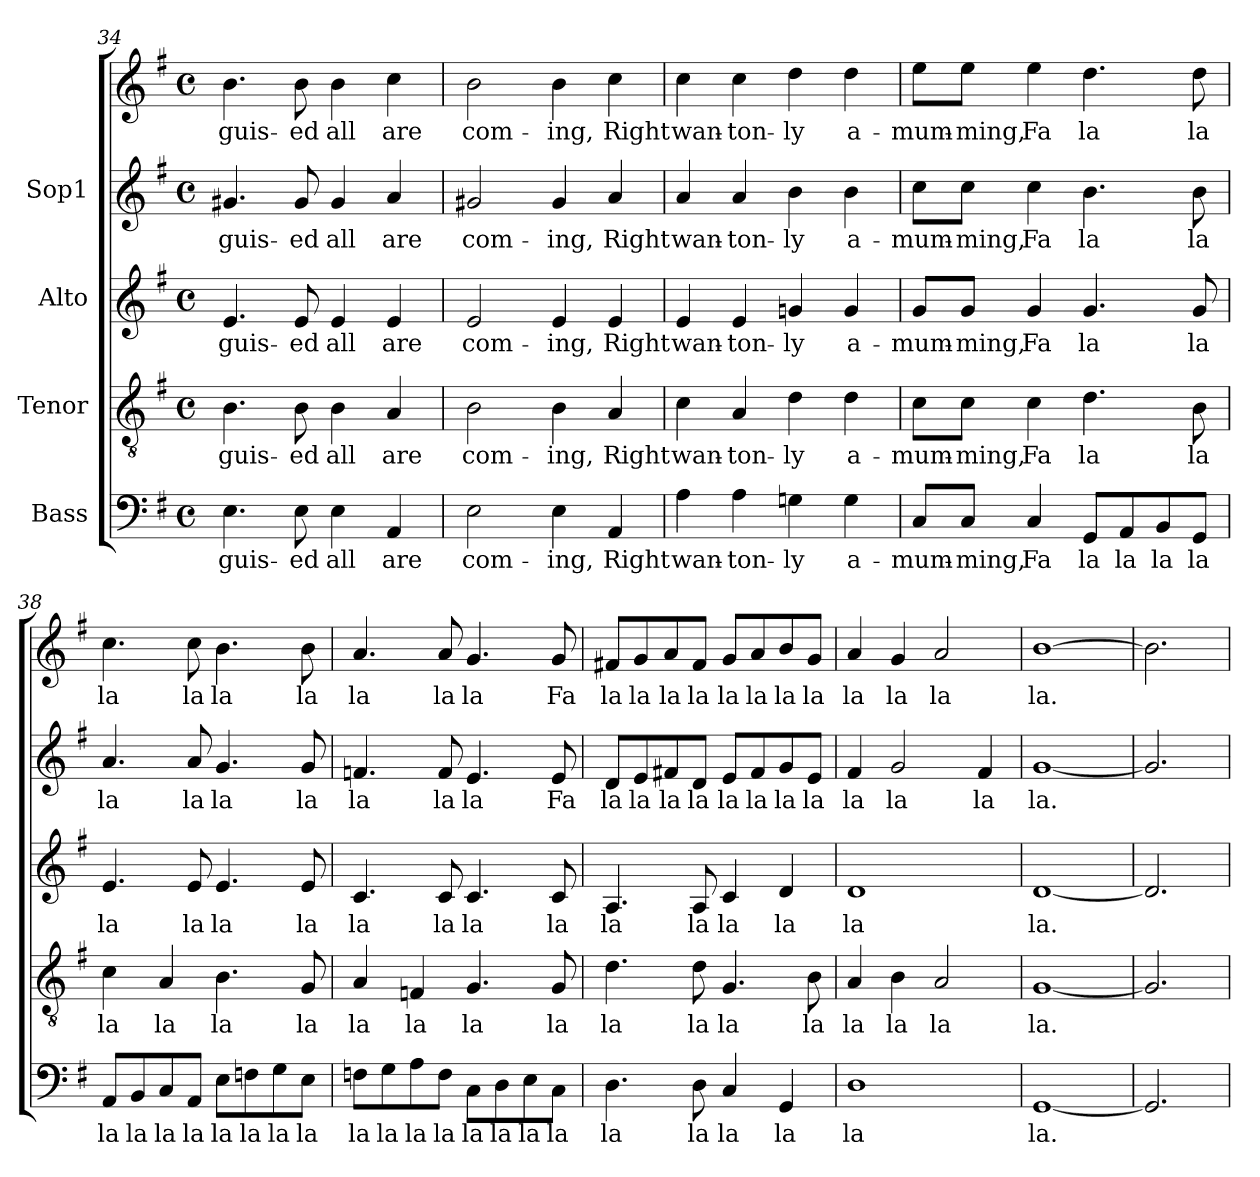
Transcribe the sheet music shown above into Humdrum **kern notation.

**kern	**text	**kern	**text	**kern	**text	**kern	**text	**kern	**text
*part4	*part4	*part3	*part3	*part2	*part2	*part1	*part1	*part1	*part1
*staff5	*staff5	*staff4	*staff4	*staff3	*staff3	*staff2	*staff2	*staff1	*staff1
*I"Bass	*	*I"Tenor	*	*I"Alto	*	*I"Sop1	*	*	*
*clefF4	*	*clefGv2	*	*clefG2	*	*clefG2	*	*clefG2	*
*k[f#]	*	*k[f#]	*	*k[f#]	*	*k[f#]	*	*k[f#]	*
*G:	*	*G:	*	*G:	*	*G:	*	*G:	*
*M4/4	*	*M4/4	*	*M4/4	*	*M4/4	*	*M4/4	*
*met(c)	*	*met(c)	*	*met(c)	*	*met(c)	*	*met(c)	*
=34	=34	=34	=34	=34	=34	=34	=34	=34	=34
!	!LO:LY:b:cj	!	!LO:LY:b:cj	!	!LO:LY:b:cj	!	!LO:LY:b:cj	!	!LO:LY:b:cj
4.E\	-guis-	4.B\	-guis-	4.e/	-guis-	4.g#X/	guis-	4.b\	-guis-
!	!LO:LY:b:cj	!	!LO:LY:b:cj	!	!LO:LY:b:cj	!	!LO:LY:b:cj	!	!LO:LY:b:cj
8E\	-ed	8B\	-ed	8e/	-ed	8g#/	-ed	8b\	-ed
!	!LO:LY:b:cj	!	!LO:LY:b:cj	!	!LO:LY:b:cj	!	!LO:LY:b:cj	!	!LO:LY:b:cj
4E\	all	4B\	all	4e/	all	4g#/	all	4b\	all
!	!LO:LY:b:cj	!	!LO:LY:b:cj	!	!LO:LY:b:cj	!	!LO:LY:b:cj	!	!LO:LY:b:cj
4AA/	are	4A/	are	4e/	are	4a/	are	4cc\	are
=35	=35	=35	=35	=35	=35	=35	=35	=35	=35
!	!LO:LY:b:cj	!	!LO:LY:b:cj	!	!LO:LY:b:cj	!	!LO:LY:b:cj	!	!LO:LY:b:cj
2E\	com-	2B\	com-	2e/	com-	2g#X/	com-	2b\	com-
!	!LO:LY:b:cj	!	!LO:LY:b:cj	!	!LO:LY:b:cj	!	!LO:LY:b:cj	!	!LO:LY:b:cj
4E\	-ing,	4B\	-ing,	4e/	-ing,	4g#/	-ing,	4b\	-ing,
!	!LO:LY:b:cj	!	!LO:LY:b:cj	!	!LO:LY:b:cj	!	!LO:LY:b:cj	!	!LO:LY:b:cj
4AA/	Right	4A/	Right	4e/	Right	4a/	Right	4cc\	Right
=36	=36	=36	=36	=36	=36	=36	=36	=36	=36
!	!LO:LY:b:cj	!	!LO:LY:b:cj	!	!LO:LY:b:cj	!	!LO:LY:b:cj	!	!LO:LY:b:cj
4A\	wan-	4c\	wan-	4e/	wan-	4a/	-wan-	4cc\	wan-
!	!LO:LY:b:cj	!	!LO:LY:b:cj	!	!LO:LY:b:cj	!	!LO:LY:b:cj	!	!LO:LY:b:cj
4A\	-ton-	4A/	-ton-	4e/	-ton-	4a/	-ton-	4cc\	-ton-
!	!LO:LY:b:cj	!	!LO:LY:b:cj	!	!LO:LY:b:cj	!	!LO:LY:b:cj	!	!LO:LY:b:cj
4Gn\	-ly	4d\	-ly	4gn/	-ly	4b\	-ly	4dd\	-ly
!	!LO:LY:b:cj	!	!LO:LY:b:cj	!	!LO:LY:b:cj	!	!LO:LY:b:cj	!	!LO:LY:b:cj
4G\	a-	4d\	a-	4g/	a-	4b\	a-	4dd\	a-
!!LO:PB:g=z
=37	=37	=37	=37	=37	=37	=37	=37	=37	=37
!	!LO:LY:b:cj	!	!LO:LY:b:cj	!	!LO:LY:b:cj	!	!LO:LY:b:cj	!	!LO:LY:b:cj
8C/L	-mum-	8c\L	-mum-	8g/L	-mum-	8cc\L	mum-	8ee\L	-mum-
!	!LO:LY:b:cj	!	!LO:LY:b:cj	!	!LO:LY:b:cj	!	!LO:LY:b:cj	!	!LO:LY:b:cj
8C/J	-ming,	8c\J	-ming,	8g/J	-ming,	8cc\J	-ming,	8ee\J	-ming,
!	!LO:LY:b:cj	!	!LO:LY:b:cj	!	!LO:LY:b:cj	!	!LO:LY:b:cj	!	!LO:LY:b:cj
4C/	Fa	4c\	Fa	4g/	Fa	4cc\	Fa	4ee\	Fa
!	!LO:LY:b:cj	!	!LO:LY:b:cj	!	!LO:LY:b:cj	!	!LO:LY:b:cj	!	!LO:LY:b:cj
8GG/L	la	4.d\	la	4.g/	la	4.b\	la	4.dd\	la
!	!LO:LY:b:cj	!	!	!	!	!	!	!	!
8AA/	la	.	.	.	.	.	.	.	.
!	!LO:LY:b:cj	!	!	!	!	!	!	!	!
8BB/	la	.	.	.	.	.	.	.	.
!	!LO:LY:b:cj	!	!LO:LY:b:cj	!	!LO:LY:b:cj	!	!LO:LY:b:cj	!	!LO:LY:b:cj
8GG/J	la	8B\	la	8g/	la	8b\	la	8dd\	la
=38	=38	=38	=38	=38	=38	=38	=38	=38	=38
!	!LO:LY:b:cj	!	!LO:LY:b:cj	!	!LO:LY:b:cj	!	!LO:LY:b:cj	!	!LO:LY:b:cj
8AA/L	la	4c\	la	4.e/	la	4.a/	la	4.cc\	la
!	!LO:LY:b:cj	!	!	!	!	!	!	!	!
8BB/	la	.	.	.	.	.	.	.	.
!	!LO:LY:b:cj	!	!LO:LY:b:cj	!	!	!	!	!	!
8C/	la	4A/	la	.	.	.	.	.	.
!	!LO:LY:b:cj	!	!	!	!LO:LY:b:cj	!	!LO:LY:b:cj	!	!LO:LY:b:cj
8AA/J	la	.	.	8e/	la	8a/	la	8cc\	la
!	!LO:LY:b:cj	!	!LO:LY:b:cj	!	!LO:LY:b:cj	!	!LO:LY:b:cj	!	!LO:LY:b:cj
8E\L	la	4.B\	la	4.e/	la	4.g/	la	4.b\	la
!	!LO:LY:b:cj	!	!	!	!	!	!	!	!
8Fn\	la	.	.	.	.	.	.	.	.
!	!LO:LY:b:cj	!	!	!	!	!	!	!	!
8G\	la	.	.	.	.	.	.	.	.
!	!LO:LY:b:cj	!	!LO:LY:b:cj	!	!LO:LY:b:cj	!	!LO:LY:b:cj	!	!LO:LY:b:cj
8E\J	la	8G/	la	8e/	la	8g/	la	8b\	la
=39	=39	=39	=39	=39	=39	=39	=39	=39	=39
!	!LO:LY:b:cj	!	!LO:LY:b:cj	!	!LO:LY:b:cj	!	!LO:LY:b:cj	!	!LO:LY:b:cj
8Fn\L	la	4A/	la	4.c/	la	4.fn/	la	4.a/	la
!	!LO:LY:b:cj	!	!	!	!	!	!	!	!
8G\	la	.	.	.	.	.	.	.	.
!	!LO:LY:b:cj	!	!LO:LY:b:cj	!	!	!	!	!	!
8A\	la	4Fn/	la	.	.	.	.	.	.
!	!LO:LY:b:cj	!	!	!	!LO:LY:b:cj	!	!LO:LY:b:cj	!	!LO:LY:b:cj
8F\J	la	.	.	8c/	la	8f/	la	8a/	la
!	!LO:LY:b:cj	!	!LO:LY:b:cj	!	!LO:LY:b:cj	!	!LO:LY:b:cj	!	!LO:LY:b:cj
8C\L	la	4.G/	la	4.c/	la	4.e/	la	4.g/	la
!	!LO:LY:b:cj	!	!	!	!	!	!	!	!
8D\	la	.	.	.	.	.	.	.	.
!	!LO:LY:b:cj	!	!	!	!	!	!	!	!
8E\	la	.	.	.	.	.	.	.	.
!	!LO:LY:b:cj	!	!LO:LY:b:cj	!	!LO:LY:b:cj	!	!LO:LY:b:cj	!	!LO:LY:b:cj
8C\J	la	8G/	la	8c/	la	8e/	Fa	8g/	Fa
!!LO:LB:g=z
=40	=40	=40	=40	=40	=40	=40	=40	=40	=40
!	!LO:LY:b:cj	!	!LO:LY:b:cj	!	!LO:LY:b:cj	!	!LO:LY:b:cj	!	!LO:LY:b:cj
4.D\	la	4.d\	la	4.A/	la	8d/L	la	8f#X/L	la
!	!	!	!	!	!	!	!LO:LY:b:cj	!	!LO:LY:b:cj
.	.	.	.	.	.	8e/	la	8g/	la
!	!	!	!	!	!	!	!LO:LY:b:cj	!	!LO:LY:b:cj
.	.	.	.	.	.	8f#X/	la	8a/	la
!	!LO:LY:b:cj	!	!LO:LY:b:cj	!	!LO:LY:b:cj	!	!LO:LY:b:cj	!	!LO:LY:b:cj
8D\	la	8d\	la	8A/	la	8d/J	la	8f#/J	la
!	!LO:LY:b:cj	!	!LO:LY:b:cj	!	!LO:LY:b:cj	!	!LO:LY:b:cj	!	!LO:LY:b:cj
4C/	la	4.G/	la	4c/	la	8e/L	la	8g/L	la
!	!	!	!	!	!	!	!LO:LY:b:cj	!	!LO:LY:b:cj
.	.	.	.	.	.	8f#/	la	8a/	la
!	!LO:LY:b:cj	!	!	!	!LO:LY:b:cj	!	!LO:LY:b:cj	!	!LO:LY:b:cj
4GG/	la	.	.	4d/	la	8g/	la	8b/	la
!	!	!	!LO:LY:b:cj	!	!	!	!LO:LY:b:cj	!	!LO:LY:b:cj
.	.	8B\	la	.	.	8e/J	la	8g/J	la
=41	=41	=41	=41	=41	=41	=41	=41	=41	=41
!	!LO:LY:b:cj	!	!LO:LY:b:cj	!	!LO:LY:b:cj	!	!LO:LY:b:cj	!	!LO:LY:b:cj
1D	la	4A/	la	1d	la	4f#/	la	4a/	la
!	!	!	!LO:LY:b:cj	!	!	!	!LO:LY:b:cj	!	!LO:LY:b:cj
.	.	4B\	la	.	.	2g/	la	4g/	la
!	!	!	!LO:LY:b:cj	!	!	!	!	!	!LO:LY:b:cj
.	.	2A/	la	.	.	.	.	2a/	la
!	!	!	!	!	!	!	!LO:LY:b:cj	!	!
.	.	.	.	.	.	4f#/	la	.	.
=42	=42	=42	=42	=42	=42	=42	=42	=42	=42
!	!LO:LY:b:cj	!	!LO:LY:b:cj	!	!LO:LY:b:cj	!	!LO:LY:b:cj	!	!LO:LY:b:cj
[<1GG	la.	[<1G	la.	[<1d	la.	[<1g	la.	[>1b	la.
=43	=43	=43	=43	=43	=43	=43	=43	=43	=43
2.GG/]	.	2.G/]	.	2.d/]	.	2.g/]	.	2.b\]	.
=	=	=	=	=	=	=	=	=	=
*-	*-	*-	*-	*-	*-	*-	*-	*-	*-
